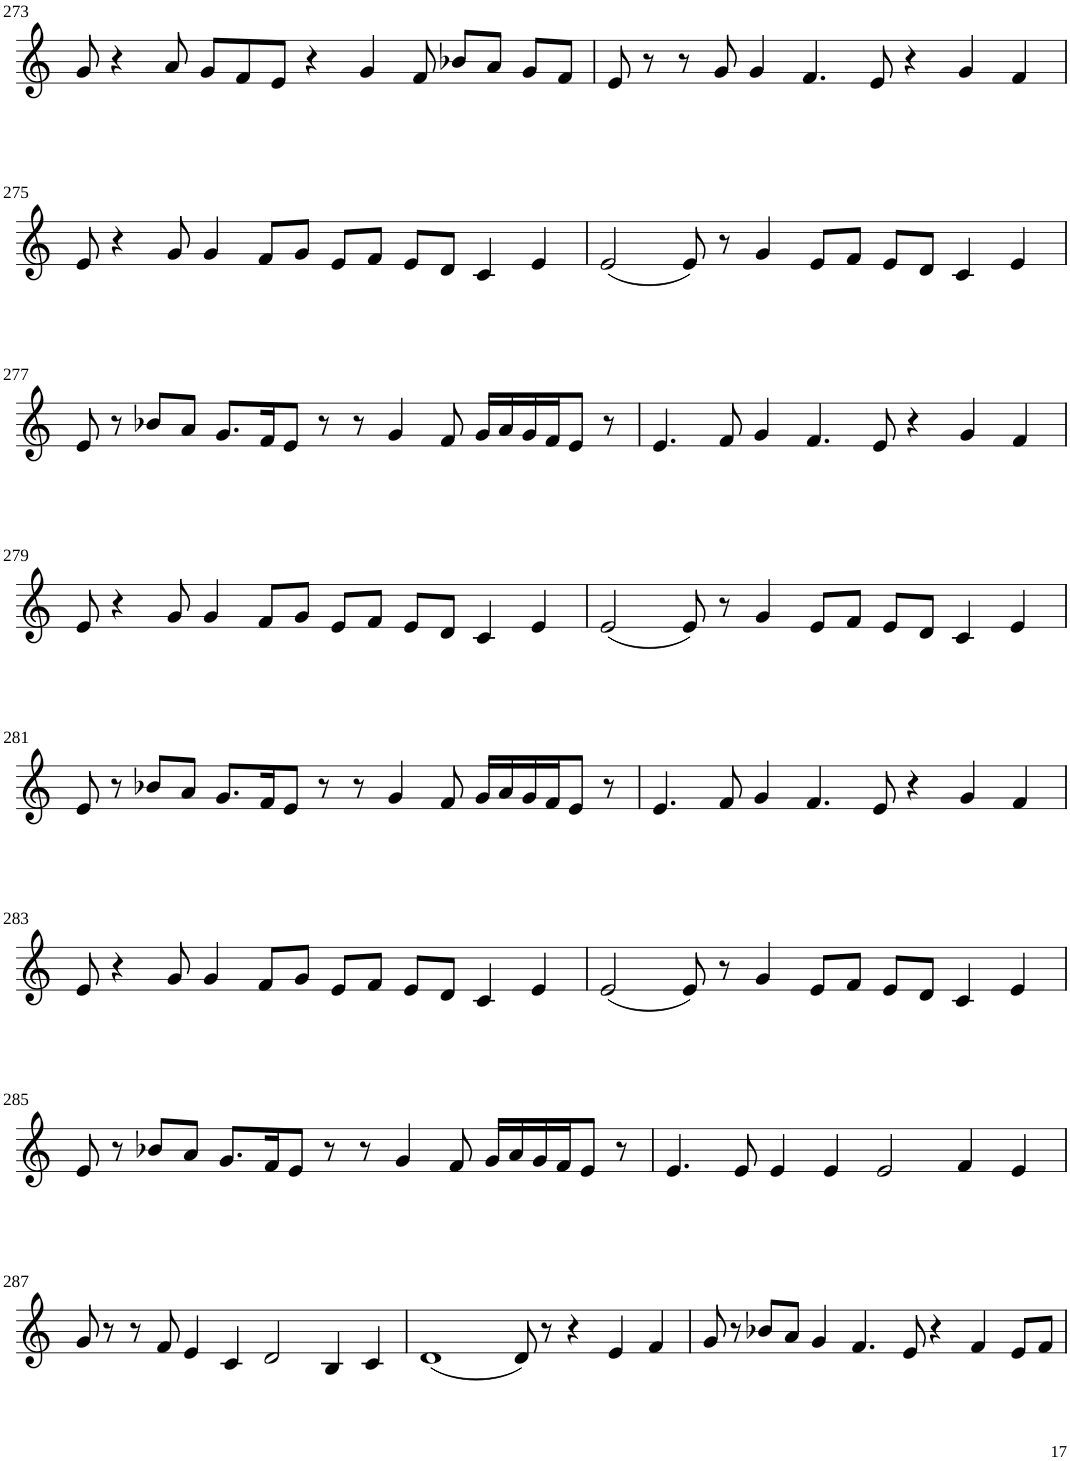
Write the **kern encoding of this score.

**kern
*part1
*staff1
*I"Violin
!!LO:PB:g=z
*clefG2
*k[]
*M8/4
=273
8g/
4r
8a/
8g/L
8f/
8e/J
4r
4g/
8f/
8b-X/L
8a/J
8g/L
8f/J
=274
8e/
8r
8r
8g/
4g/
4.f/
8e/
4r
4g/
4f/
!!LO:LB:g=z
=275
8e/
4r
8g/
4g/
8f/L
8g/J
8e/L
8f/J
8e/L
8d/J
4c/
4e/
=276
(2e/
8e/)
8r
4g/
8e/L
8f/J
8e/L
8d/J
4c/
4e/
!!LO:LB:g=z
=277
8e/
8r
8b-X/L
8a/J
8.g/L
16f/K
8e/J
8r
8r
4g/
8f/
16g/LL
16a/
16g/
16f/J
8e/J
8r
=278
4.e/
8f/
4g/
4.f/
8e/
4r
4g/
4f/
!!LO:LB:g=z
=279
8e/
4r
8g/
4g/
8f/L
8g/J
8e/L
8f/J
8e/L
8d/J
4c/
4e/
=280
(2e/
8e/)
8r
4g/
8e/L
8f/J
8e/L
8d/J
4c/
4e/
!!LO:LB:g=z
=281
8e/
8r
8b-X/L
8a/J
8.g/L
16f/K
8e/J
8r
8r
4g/
8f/
16g/LL
16a/
16g/
16f/J
8e/J
8r
=282
4.e/
8f/
4g/
4.f/
8e/
4r
4g/
4f/
!!LO:LB:g=z
=283
8e/
4r
8g/
4g/
8f/L
8g/J
8e/L
8f/J
8e/L
8d/J
4c/
4e/
=284
(2e/
8e/)
8r
4g/
8e/L
8f/J
8e/L
8d/J
4c/
4e/
!!LO:LB:g=z
=285
8e/
8r
8b-X/L
8a/J
8.g/L
16f/K
8e/J
8r
8r
4g/
8f/
16g/LL
16a/
16g/
16f/J
8e/J
8r
=286
4.e/
8e/
4e/
4e/
2e/
4f/
4e/
!!LO:LB:g=z
=287
8g/
8r
8r
8f/
4e/
4c/
2d/
4B/
4c/
=288
(1d
8d/)
8r
4r
4e/
4f/
=289
8g/
8r
8b-X/L
8a/J
4g/
4.f/
8e/
4r
4f/
8e/L
8f/J
=
*-
